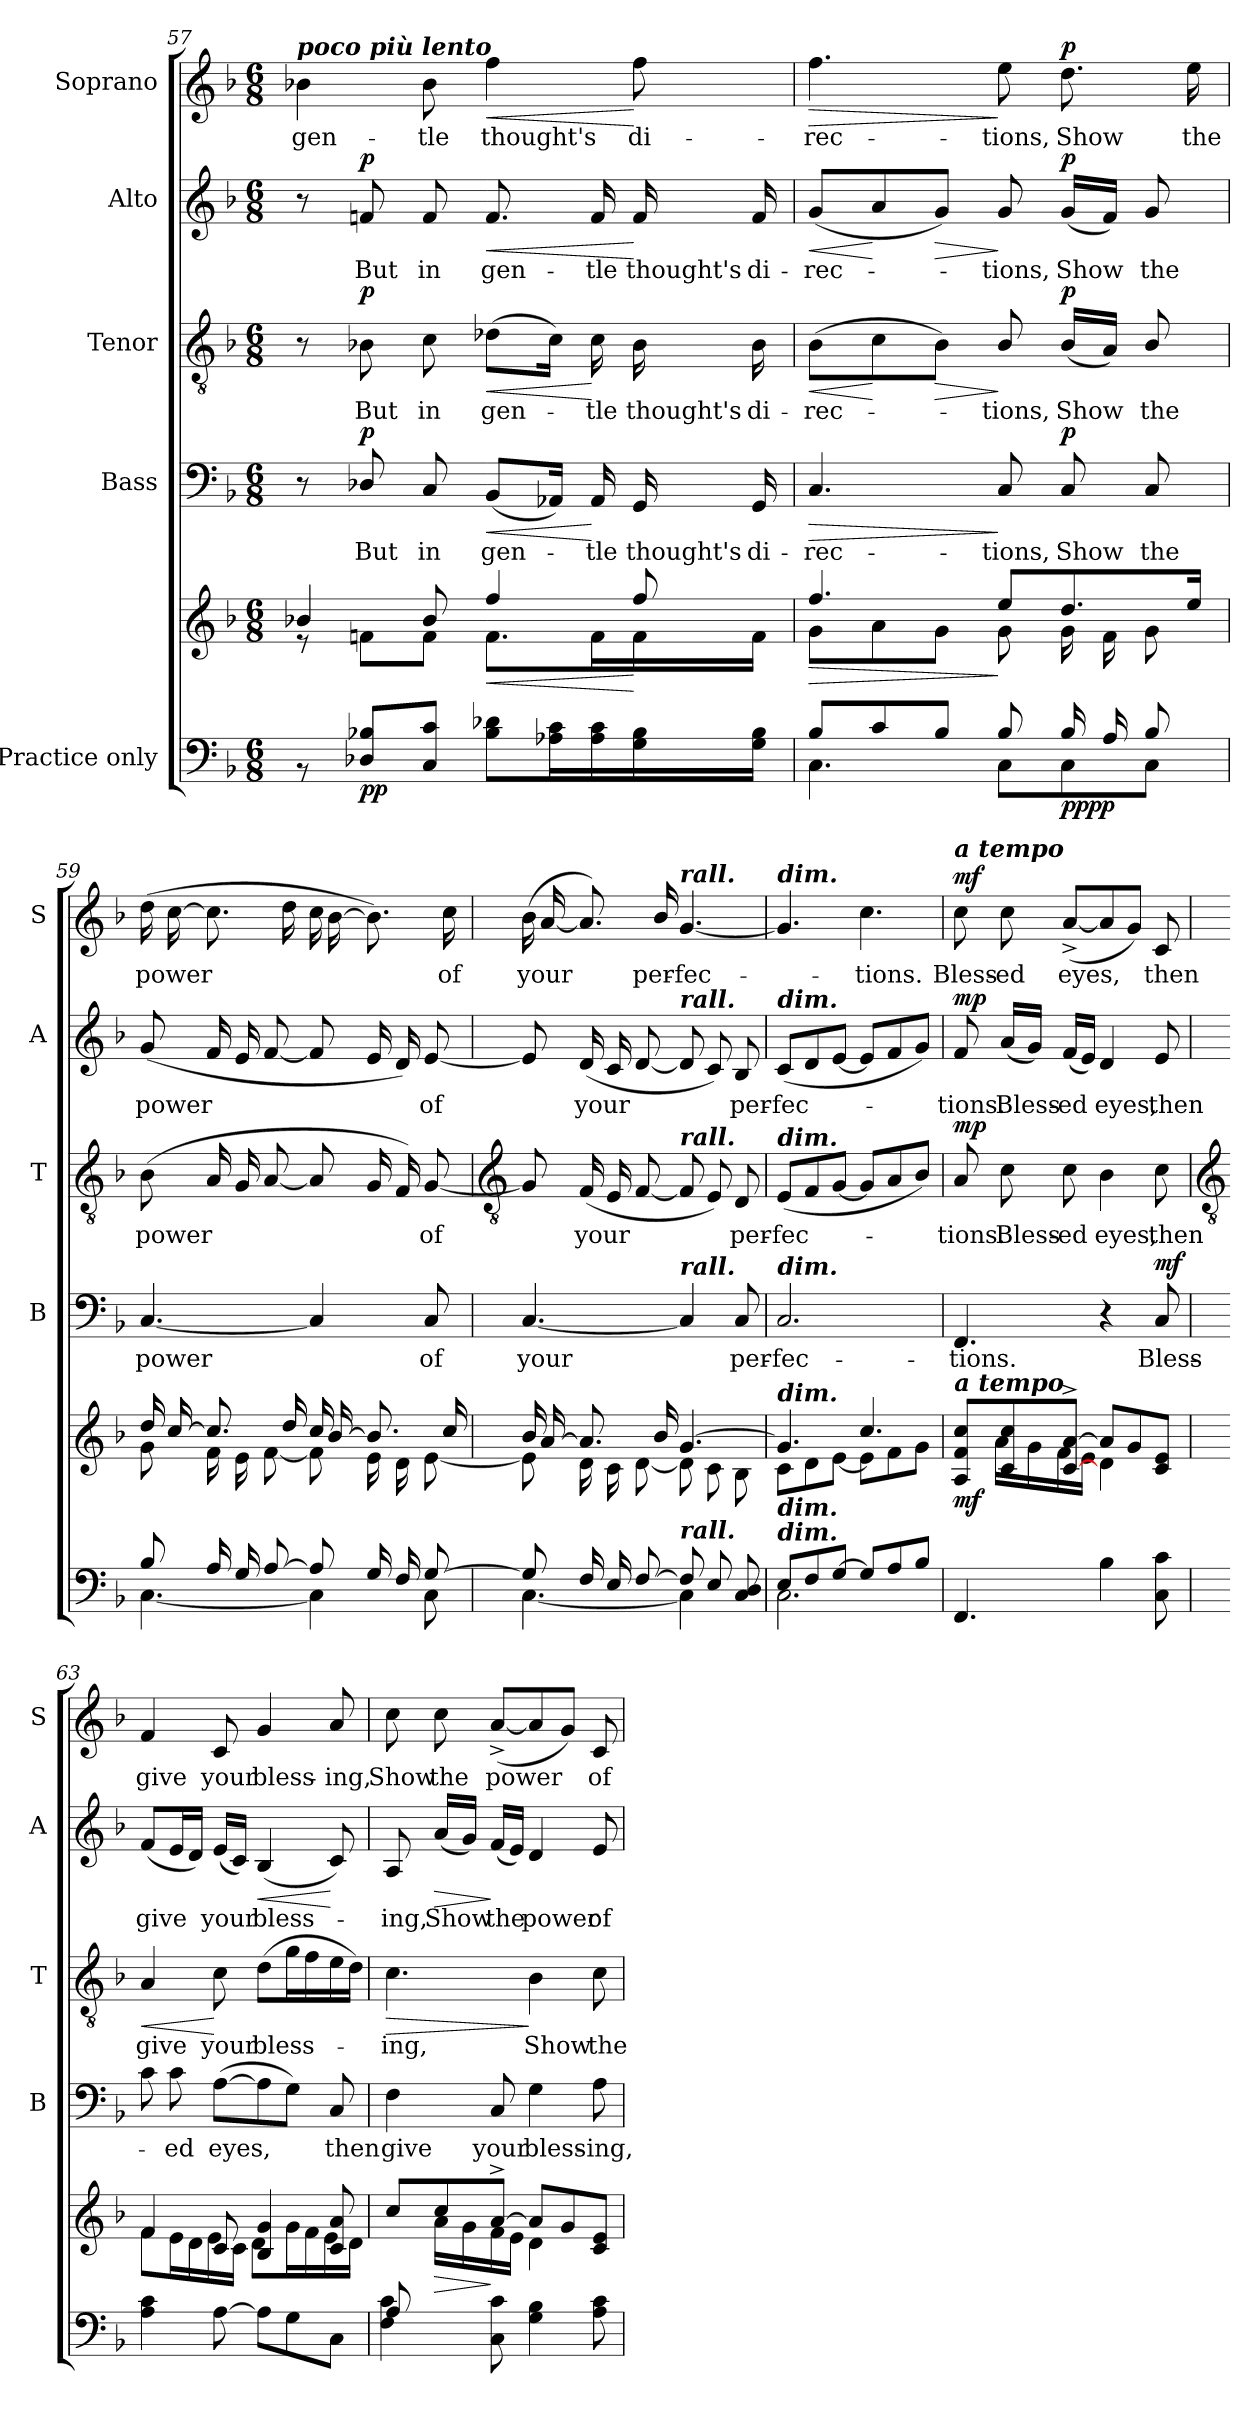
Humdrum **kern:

**kern	**kern	**dynam	**kern	**text	**dynam	**kern	**text	**dynam	**kern	**text	**dynam	**kern	**text	**dynam
*part5	*part5	*part5	*part4	*part4	*part4	*part3	*part3	*part3	*part2	*part2	*part2	*part1	*part1	*part1
*staff6	*staff5	*staff5/6	*staff4	*staff4	*staff4	*staff3	*staff3	*staff3	*staff2	*staff2	*staff2	*staff1	*staff1	*staff1
*I"Practice only	*	*	*I"Bass	*	*	*I"Tenor	*	*	*I"Alto	*	*	*I"Soprano	*	*
*	*	*	*I'B	*	*	*I'T	*	*	*I'A	*	*	*I'S	*	*
!!LO:LB:g=z
*clefF4	*clefG2	*	*clefF4	*	*	*clefGv2	*	*	*clefG2	*	*	*clefG2	*	*
*k[b-]	*k[b-]	*	*k[b-]	*	*	*k[b-]	*	*	*k[b-]	*	*	*k[b-]	*	*
*F:	*F:	*	*F:	*	*	*F:	*	*	*F:	*	*	*F:	*	*
*M6/8	*M6/8	*	*M6/8	*	*	*M6/8	*	*	*M6/8	*	*	*M6/8	*	*
=57	=57	=57	=57	=57	=57	=57	=57	=57	=57	=57	=57	=57	=57	=57
!	!	!	!	!	!	!	!	!	!	!	!	!LO:TX:a:Bi:t=poco più lento	!	!
!	!LO:TX:a:Bi:t=poco più lento	!	!	!	!	!	!	!	!	!	!	!	!	!
!LO:N:vis=1	!	!	!	!	!	!	!	!	!	!	!	!	!LO:LY:b	!
*^	*^	*	*	*	*	*	*	*	*	*	*	*	*	*
2.ryy	8r	4b-X/	8r	.	8r	.	.	8r	.	.	8r	.	.	4b-X	gen-	.
!	!	!	!	!LO:DY:b=2	!	!LO:LY:b	!	!	!LO:LY:b	!	!	!LO:LY:b	!	!	!	!
!	!	!	!	!LO:DY:n=1:b	!	!	!LO:DY:b	!	!	!LO:DY:b	!	!	!LO:DY:b	!	!	!
.	8D-X/ 8B-X/L	.	8fn\L	p p	8D-X/	But	p	8B-X	But	p	8fn	But	p	.	.	.
!	!	!	!	!	!	!LO:LY:b	!	!	!LO:LY:b	!	!	!LO:LY:b	!	!	!LO:LY:b	!
.	8C\ 8c\J	8b-/	8f\J	.	8C	in	.	8c	in	.	8f	in	.	8b-	-tle	.
!	!	!	!	!LO:HP:b	!	!	!	!	!	!	!	!	!	!	!	!
!	!	!	!	!LO:HP:n=1:b	!	!LO:LY:b	!LO:HP:b	!	!LO:LY:b	!LO:HP:b	!	!LO:LY:b	!LO:HP:b	!	!LO:LY:b	!LO:HP:b
.	8B-\ 8d-X\L	4ff/	8.f\L	< <	(<8BB-L	gen-	<	(>8d-XL	gen-	<	8.f	gen-	<	4ff	thought's	<
.	16A-X\ 16c\L	.	.	.	16AA-XJ)	.	.	16cJ)	.	.	.	.	.	.	.	.
!	!	!	!	!	!	!LO:LY:b	!	!	!LO:LY:b	!	!	!LO:LY:b	!	!	!	!
.	16A-\ 16c\	.	16f\L	.	16AA-	tle	[	16c	tle	[	16f	-tle	.	.	.	.
!	!	!	!	!	!	!LO:LY:b	!	!	!LO:LY:b	!	!	!LO:LY:b	!	!	!LO:LY:b	!
.	16G\ 16B-\	8ff/	16f\	[ [	16GG	thought's	.	16B-	thought's	.	16f	thought's	[	8ff	di-	[
!	!	!	!	!	!	!LO:LY:b	!	!	!LO:LY:b	!	!	!LO:LY:b	!	!	!	!
.	16G\ 16B-\JJ	.	16f\JJ	.	16GG	di-	.	16B-	di-	.	16f	di-	.	.	.	.
=58	=58	=58	=58	=58	=58	=58	=58	=58	=58	=58	=58	=58	=58	=58	=58	=58
!	!	!	!	!LO:HP:b	!	!LO:LY:b	!LO:HP:b	!	!LO:LY:b	!LO:HP:b	!	!LO:LY:b	!LO:HP:b	!	!LO:LY:b	!LO:HP:b
8B-/L	4.C\	4.ff/	8g\L	>	4.C	-rec-	>	(>8B-L	-rec-	<	(<8gL	-rec-	<	4.ff	-rec-	>
8c/	.	.	8a\	.	.	.	.	8c	.	[	8a	.	[	.	.	.
!	!	!	!	!	!	!	!	!	!	!LO:HP:b	!	!	!LO:HP:b	!	!	!
8B-/J	.	.	8g\J	.	.	.	.	8B-J)	.	>	8gJ)	.	>	.	.	.
!	!	!	!	!	!	!LO:LY:b	!	!	!LO:LY:b	!	!	!LO:LY:b	!	!	!LO:LY:b	!
8B-/L	8C\L	8ee/L	8g\L	]	8C	-tions,	]	8B-/	-tions,	]	8g	-tions,	]	8ee	-tions,	]
!	!	!	!	!LO:DY:b=2	!	!LO:LY:b	!	!	!LO:LY:b	!	!	!LO:LY:b	!	!	!LO:LY:b	!
!	!	!	!	!LO:DY:n=1:b=2	!	!	!	!	!	!	!	!	!	!	!	!
!	!	!	!	!LO:DY:n=2:b	!	!	!	!	!	!	!	!	!	!	!	!
!	!	!	!	!LO:DY:n=3:b	!	!	!LO:DY:b	!	!	!LO:DY:b	!	!	!LO:DY:b	!	!	!LO:DY:b
16B-/L	8C\	8.dd/	16g\L	p p p p	8C	Show	p	(<16B-LL	Show	p	(<16gLL	Show	p	8.dd	Show	p
16A/	.	.	16f\	.	.	.	.	16AJJ)	.	.	16fJJ)	.	.	.	.	.
!	!	!	!	!	!	!LO:LY:b	!	!	!LO:LY:b	!	!	!LO:LY:b	!	!	!	!
8B-/J	8C\J	.	8g\J	.	8C	the	.	8B-/	the	.	8g	the	.	.	.	.
!	!	!	!	!	!	!	!	!	!	!	!	!	!	!	!LO:LY:b	!
.	.	16ee/J	.	.	.	.	.	.	.	.	.	.	.	16ee	the	.
=59	=59	=59	=59	=59	=59	=59	=59	=59	=59	=59	=59	=59	=59	=59	=59	=59
!	!	!	!	!	!	!LO:LY:b	!	!	!LO:LY:b	!	!	!LO:LY:b	!	!	!LO:LY:b	!
8B-/L	[4.C\	16dd/LL	8g\L	.	[4.C	power	.	(<8B-L	power	.	(<8gL	power	.	(>16ddLL	power	.
.	.	[16cc/	.	.	.	.	.	.	.	.	.	.	.	[16cc	.	.
16A/L	.	8.cc/]	16f\L	.	.	.	.	16AL	.	.	16fL	.	.	8.cc]	.	.
16G/	.	.	16e\	.	.	.	.	16G	.	.	16e	.	.	.	.	.
[8A/J	.	.	[8f\J	.	.	.	.	[8AJ	.	.	[8fJ	.	.	.	.	.
.	.	16dd/J	.	.	.	.	.	.	.	.	.	.	.	16ddJ	.	.
8A/L]	4C\]	16cc/LL	8f\L]	.	4C]	.	.	8AL]	.	.	8fL]	.	.	16ccLL	.	.
.	.	[16b-/	.	.	.	.	.	.	.	.	.	.	.	[16b-	.	.
16G/L	.	8.b-/]	16e\L	.	.	.	.	16GL	.	.	16eL	.	.	8.b-J])	.	.
16F/	.	.	16d\	.	.	.	.	16FJJ)	.	.	16dJJ)	.	.	.	.	.
!	!	!	!	!	!	!LO:LY:b	!	!	!LO:LY:b	!	!	!LO:LY:b	!	!	!	!
[8G/J	8C\	.	[8e\J	.	8C	of	.	[8G	of	.	[8e	of	.	.	.	.
!	!	!	!	!	!	!	!	!	!	!	!	!	!	!	!LO:LY:b	!
.	.	16cc/J	.	.	.	.	.	.	.	.	.	.	.	16cc	of	.
!!LO:LB:g=z
=60	=60	=60	=60	=60	=60	=60	=60	=60	=60	=60	=60	=60	=60	=60	=60	=60
*	*	*	*	*	*	*	*	*clefGv2	*	*	*	*	*	*	*	*
!	!	!	!	!	!	!LO:LY:b	!	!	!	!	!	!	!	!	!LO:LY:b	!
8G/L]	[4.C\	16b-LL	8e\L]	.	[4.C	your	.	8G]	.	.	8e]	.	.	(<16b-LL	your	.
.	.	[16a	.	.	.	.	.	.	.	.	.	.	.	[16a	.	.
!	!	!	!	!	!	!	!	!	!LO:LY:b	!	!	!LO:LY:b	!	!	!	!
16F/L	.	8.a]	16d\L	.	.	.	.	(<16FLL	your	.	(<16dLL	your	.	8.aJ])	.	.
16E/	.	.	16c\	.	.	.	.	16E	.	.	16c	.	.	.	.	.
[8F/J	.	.	[8d\J	.	.	.	.	[8FJ	.	.	[8dJ	.	.	.	.	.
!	!	!	!	!	!	!	!	!	!	!	!	!	!	!	!LO:LY:b	!
.	.	16b-J	.	.	.	.	.	.	.	.	.	.	.	16b-/	per-	.
!	!	!	!	!	!	!	!	!	!	!	!	!	!	!LO:TX:a:Bi:t=rall.	!	!
!	!	!	!	!	!	!	!	!	!	!	!LO:TX:a:Bi:t=rall.	!	!	!	!	!
!	!	!	!	!	!	!	!	!LO:TX:a:Bi:t=rall.	!	!	!	!	!	!	!	!
!	!	!	!	!	!LO:TX:a:Bi:t=rall.	!	!	!	!	!	!	!	!	!	!	!
!LO:TX:a:Bi:t=rall.	!	!	!	!	!	!	!	!	!	!	!	!	!	!	!	!
!	!	!	!	!	!	!	!	!	!	!	!	!	!	!	!LO:LY:b	!
8F/L]	4C\]	[4.g	8d\L]	.	4C]	.	.	8FL]	.	.	8dL]	.	.	[4.g	-fec-	.
8E/	.	.	8c\	.	.	.	.	8EJ)	.	.	8cJ)	.	.	.	.	.
!	!	!	!	!	!	!LO:LY:b	!	!	!LO:LY:b	!	!	!LO:LY:b	!	!	!	!
8C/ 8D/J	8ryy	.	8B-\J	.	8C	per-	.	8D	per-	.	8B-	per-	.	.	.	.
=61	=61	=61	=61	=61	=61	=61	=61	=61	=61	=61	=61	=61	=61	=61	=61	=61
!	!	!	!	!	!	!	!	!	!	!	!	!	!	!LO:TX:a:Bi:t=dim.	!	!
!	!	!	!	!	!	!	!	!	!	!	!LO:TX:a:Bi:t=dim.	!	!	!	!	!
!	!	!	!	!	!	!	!	!LO:TX:a:Bi:t=dim.	!	!	!	!	!	!	!	!
!	!	!	!	!	!LO:TX:a:Bi:t=dim.	!	!	!	!	!	!	!	!	!	!	!
!	!	!LO:TX:a:Bi:t=dim.	!	!	!	!	!	!	!	!	!	!	!	!	!	!
!LO:TX:a:Bi:t=dim.	!	!	!	!	!	!	!	!	!	!	!	!	!	!	!	!
!LO:TX:a:Bi:t=dim.	!	!	!	!	!	!	!	!	!	!	!	!	!	!	!	!
!	!	!	!	!	!	!LO:LY:b	!	!	!LO:LY:b	!	!	!LO:LY:b	!	!	!	!
8E/L	2.C\	4.g]	8c\L	.	2.C	-fec-	.	(<8EL	-fec-	.	(<8cL	-fec-	.	4.g]	.	.
8F/	.	.	8d\	.	.	.	.	8F	.	.	8d	.	.	.	.	.
[8G/J	.	.	[8e\J	.	.	.	.	[8GJ	.	.	[8eJ	.	.	.	.	.
!	!	!	!	!	!	!	!	!	!	!	!	!	!	!	!LO:LY:b	!
8G/L]	.	4.cc/	8e\L]	.	.	.	.	8GL]	.	.	8eL]	.	.	4.cc	tions.	.
8A/	.	.	8f\	.	.	.	.	8A	.	.	8f	.	.	.	.	.
8B-/J	.	.	8g\J	.	.	.	.	8B-J)	.	.	8gJ)	.	.	.	.	.
=62	=62	=62	=62	=62	=62	=62	=62	=62	=62	=62	=62	=62	=62	=62	=62	=62
!	!	!	!	!	!	!	!	!	!	!	!	!	!	!LO:TX:a:Bi:t=a tempo	!	!
!	!	!LO:TX:a:Bi:t=a tempo	!	!	!	!	!	!	!	!	!	!	!	!	!	!
!	!	!	!	!LO:DY:b	!	!LO:LY:b	!	!	!LO:LY:b	!LO:DY:b	!	!LO:LY:b	!LO:DY:b	!	!LO:LY:b	!LO:DY:b
4.FF/	4.ryy	8A 8f 8ccL	8ryy	mf	4.FF	-tions.	.	8A	tions.	mp	8f	tions.	mp	8cc	Bless-	mf
!	!	!	!	!	!	!	!	!	!LO:LY:b	!	!	!LO:LY:b	!	!	!LO:LY:b	!
.	.	8c 8cc	16aLL	.	.	.	.	8c	Bless-	.	(<16aLL	Bless-	.	8cc	-ed	.
.	.	.	16g	.	.	.	.	.	.	.	16gJJ)	.	.	.	.	.
!	!	!	!	!	!	!	!	!	!LO:LY:b	!	!	!LO:LY:b	!	!	!LO:LY:b	!
.	.	[8c^ [8a^J	16f	.	.	.	.	8c	-ed	.	(<16fLL	ed	.	(<[8a^L	eyes,	.
.	.	.	16eJJ	.	.	.	.	.	.	.	16eJJ)	.	.	.	.	.
!	!	!	!	!	!	!	!	!	!LO:LY:b	!	!	!LO:LY:b	!	!	!	!
4.ryy	4B-\	8aL]	4d\	.	4r	.	.	4B-	eyes,	.	4d	eyes,	.	8a]	.	.
.	.	8g	.	.	.	.	.	.	.	.	.	.	.	8gJ)	.	.
!	!	!	!	!	!	!LO:LY:b	!LO:DY:b	!	!LO:LY:b	!	!	!LO:LY:b	!	!	!LO:LY:b	!
.	8C\ 8c\	8c 8eJ	8ryy	.	8CL	Bless-	mf	8c	then	.	8e	then	.	8c	then	.
!!LO:LB:g=z
=63	=63	=63	=63	=63	=63	=63	=63	=63	=63	=63	=63	=63	=63	=63	=63	=63
*	*	*	*	*	*	*	*	*clefGv2	*	*	*	*	*	*	*	*
!	!	!	!	!	!	!	!	!	!LO:LY:b	!LO:HP:b	!	!LO:LY:b	!	!	!LO:LY:b	!
2ryy	4A\ 4c\	4f	8f\L	.	8c	.	.	4A	give	<	(<8fL	give	.	4f	give	.
!	!	!	!	!	!	!LO:LY:b	!	!	!	!	!	!	!	!	!	!
.	.	.	16e\L	.	8c	ed	.	.	.	.	16eL	.	.	.	.	.
.	.	.	16d\	.	.	.	.	.	.	.	16dJJ)	.	.	.	.	.
!	!	!	!	!	!	!LO:LY:b	!	!	!LO:LY:b	!	!	!LO:LY:b	!	!	!LO:LY:b	!
.	[8A\	8c	16e\	.	(>[8AL	eyes,	.	8c	your	[	(<16eLL	your	.	8c	your	.
.	.	.	16c\JJ	.	.	.	.	.	.	.	16cJJ)	.	.	.	.	.
!	!	!	!	!	!	!	!	!	!LO:LY:b	!	!	!LO:LY:b	!LO:HP:b	!	!LO:LY:b	!
.	8A\L]	4B- 4g	8d\L	.	8A]	.	.	(>8dL	bless-	.	(<4B-	bless-	<	4g	bless-	.
8ryy	8G\	.	16g\L	.	8GJ)	.	.	16gL	.	.	.	.	.	.	.	.
.	.	.	16f\	.	.	.	.	16f	.	.	.	.	.	.	.	.
!	!	!	!	!	!	!LO:LY:b	!	!	!	!	!	!	!	!	!LO:LY:b	!
8ryy	8C\J	8c 8a	16e\	.	8C	then	.	16e	.	.	8c)	.	[	8a	-ing,	.
.	.	.	16d\JJ	.	.	.	.	16dJJ)	.	.	.	.	.	.	.	.
=64	=64	=64	=64	=64	=64	=64	=64	=64	=64	=64	=64	=64	=64	=64	=64	=64
*	*^	*	*	*	*	*	*	*	*	*	*	*	*	*	*	*
!	!	!	!	!	!	!	!LO:LY:b	!	!	!LO:LY:b	!LO:HP:b	!	!LO:LY:b	!	!	!LO:LY:b	!
8A/	2.ryy	4F\ 4c\	8cc/L	8ryy	.	4F	give	.	4.c	ing,	>	8A	ing,	.	8cc	Show	.
!	!	!	!	!	!LO:HP:b	!	!	!	!	!	!	!	!LO:LY:b	!LO:HP:b	!	!LO:LY:b	!
2ryy	.	.	8cc/	16a\LL	>	.	.	.	.	.	.	(<16aLL	Show	>	8cc	the	.
.	.	.	.	16g\	.	.	.	.	.	.	.	16gJJ)	.	.	.	.	.
!	!	!	!	!	!	!	!LO:LY:b	!	!	!	!	!	!LO:LY:b	!	!	!LO:LY:b	!
.	.	8C\ 8c\	[8a^/J	16f\	]	8C	your	.	.	.	.	(<16fLL	the	]	(<[8a^L	power	.
.	.	.	.	16e\JJ	.	.	.	.	.	.	.	16eJJ)	.	.	.	.	.
!	!	!	!	!	!	!	!LO:LY:b	!	!	!LO:LY:b	!	!	!LO:LY:b	!	!	!	!
.	.	4G\ 4B-\	8aL]	4d\	.	4G	bless-	.	4B-	Show	]	4d	power	.	8a]	.	.
.	.	.	8g	.	.	.	.	.	.	.	.	.	.	.	8gJ)	.	.
!	!	!	!	!	!	!	!LO:LY:b	!	!	!LO:LY:b	!	!	!LO:LY:b	!	!	!LO:LY:b	!
8ryy	.	8A\ 8c\	8c 8eJ	8ryy	.	8A	-ing,	.	8c	the	.	8e	of	.	8c	of	.
*v	*v	*v	*	*	*	*	*	*	*	*	*	*	*	*	*	*	*
*	*v	*v	*	*	*	*	*	*	*	*	*	*	*	*	*
=	=	=	=	=	=	=	=	=	=	=	=	=	=	=
*-	*-	*-	*-	*-	*-	*-	*-	*-	*-	*-	*-	*-	*-	*-
